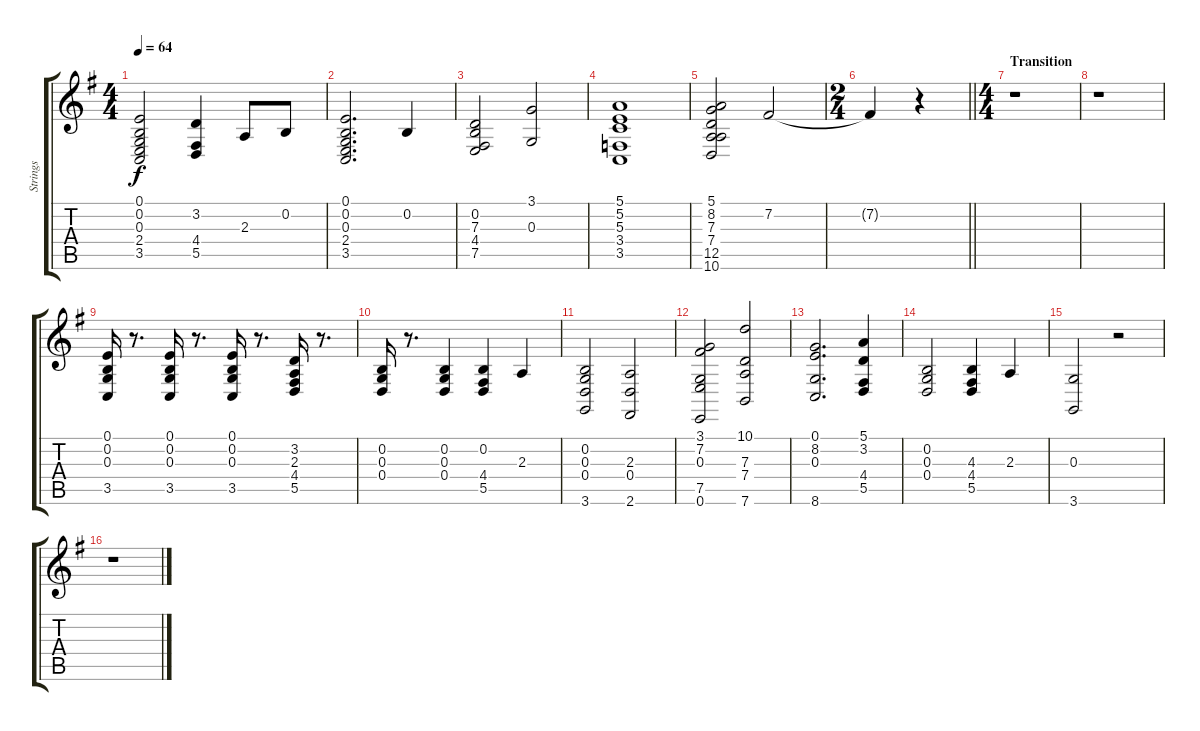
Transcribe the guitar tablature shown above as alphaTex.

\track ("Strings" "Strings") {instrument stringensemble2}
\staff {score tabs}
\tuning (E4 B3 G3 D3 A2 E2) {hide}
\ts (4 4)
\tempo 64
\clef g2
\ks g
(0.1 0.2 0.3 2.4 3.5).2{dy f} (3.2 4.4 5.5).4 2.3.8 0.2.8 |
(0.1 0.2 0.3 2.4 3.5).2{d} 0.2.4 |
(0.2 7.3 4.4 7.5).2 (3.1 0.3).2 |
(5.1 5.2 5.3 3.4 3.5).1 |
(5.1 8.2 7.3 7.4 12.5 10.6).2 7.2.2 |
\ts (2 4)
\barLineRight lightlight
7.2{t}.4 r.4 |
\ts (4 4)
\section ("" "Transition")
r.1 |
r.1 |
(0.1 0.2 0.3 3.5).16 r.8{d} (0.1 0.2 0.3 3.5).16 r.8{d} (0.1 0.2 0.3 3.5).16 r.8{d} (3.2 2.3 4.4 5.5).16 r.8{d} |
(0.2 0.3 0.4).16 r.8{d} (0.2 0.3 0.4).4 (0.2 4.4 5.5).4 2.3.4 |
(0.2 0.3 0.4 3.6).2 (2.3 0.4 2.6).2 |
(3.1 7.2 0.3 7.5 0.6).2 (10.1 7.3 7.4 7.6).2 |
(0.1 8.2 0.3 8.6).2{d} (5.1 3.2 4.4 5.5).4 |
(0.2 0.3 0.4).2 (4.3 4.4 5.5).4 2.3.4 |
(0.3 3.6).2 r.2 |
r.1
